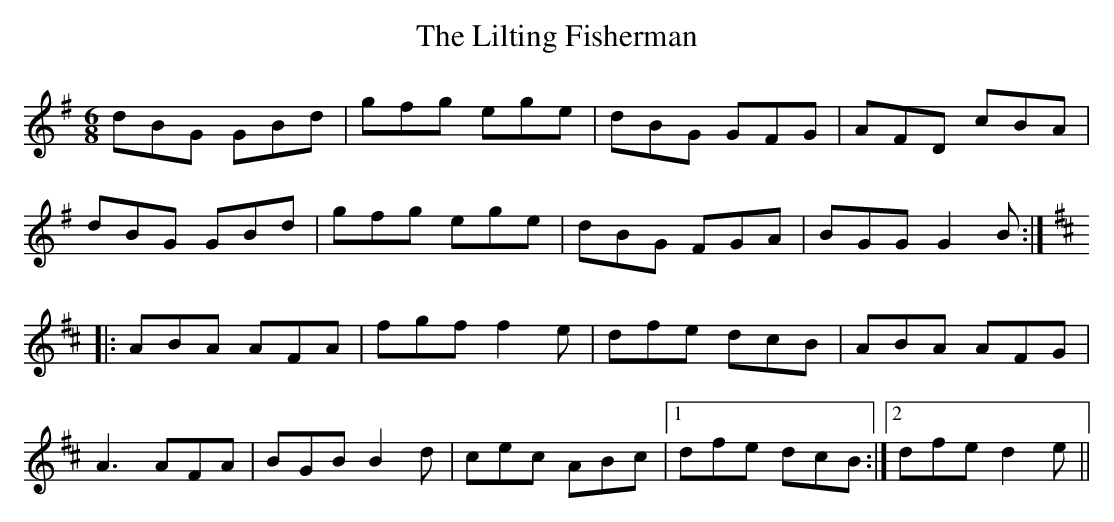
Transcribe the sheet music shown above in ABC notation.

X:1
T:Lilting Fisherman, The
M:6/8
K:G
dBG GBd|gfg ege|dBG GFG|AFD cBA|
dBG GBd|gfg ege|dBG FGA|BGG G2B:|
K:D
|:ABA AFA|fgf f2e|dfe dcB|ABA AFG|
A3 AFA|BGB B2d|cec ABc|1 dfe dcB:|2 dfe d2e||
